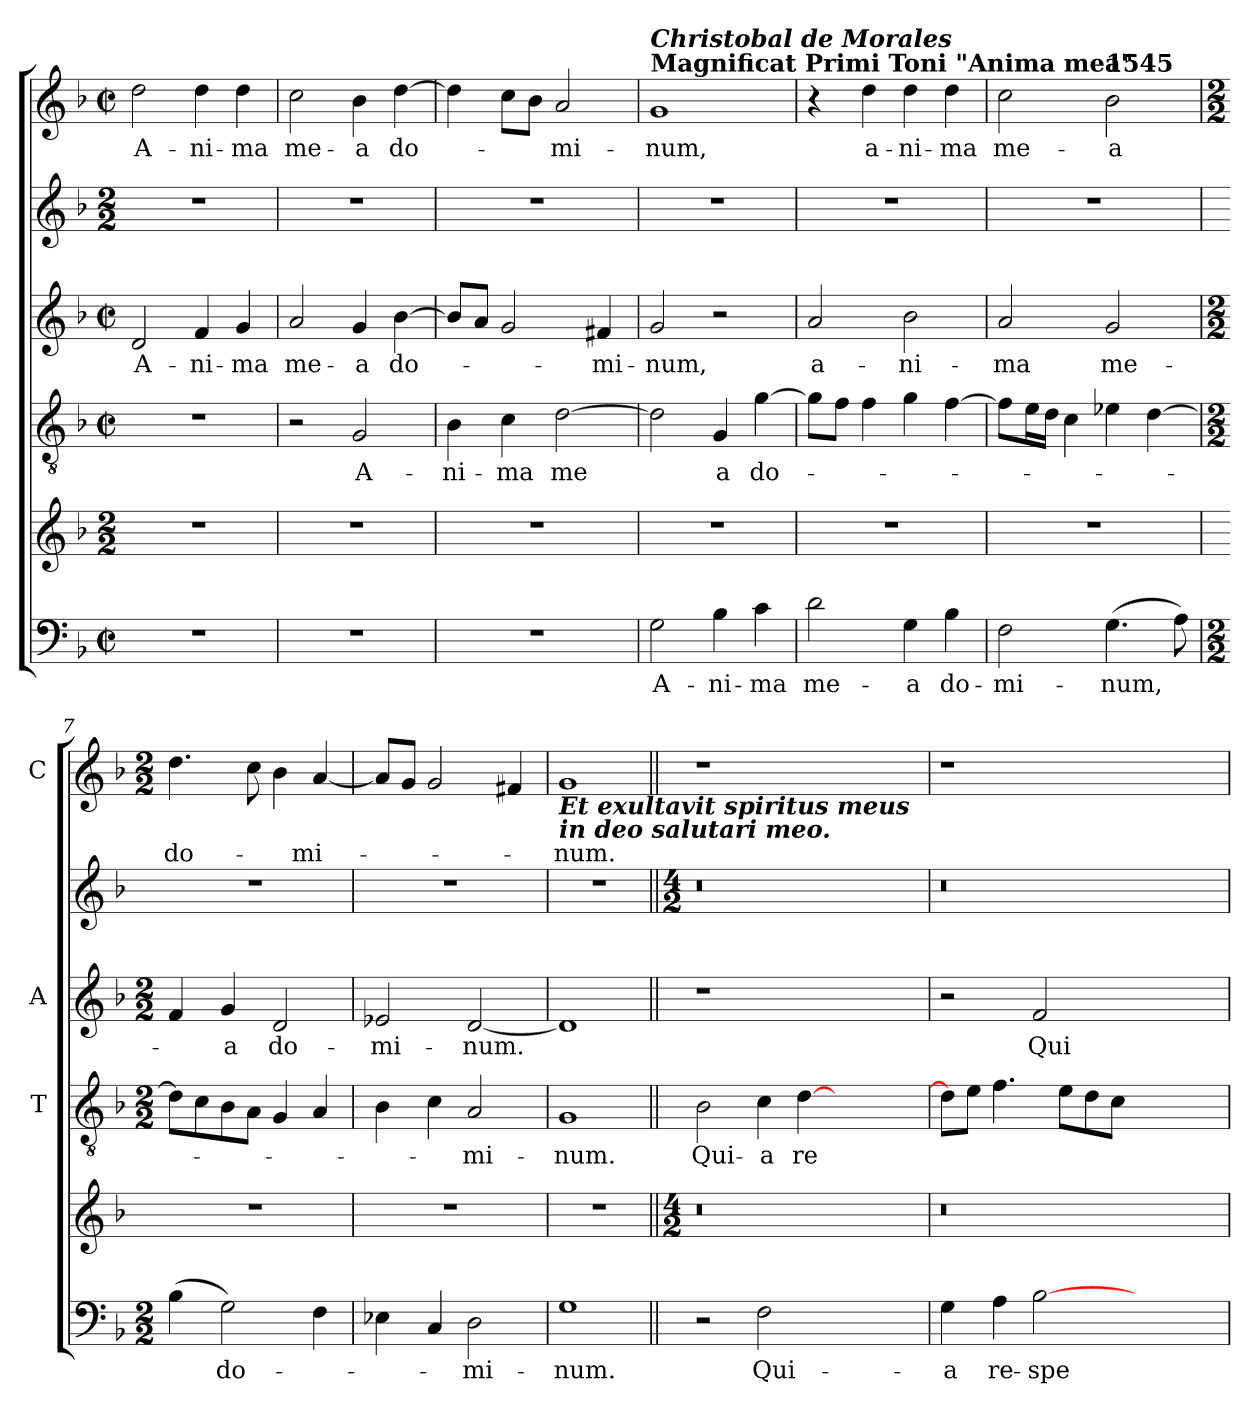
**kern	**text	**kern	**kern	**text	**kern	**text	**kern	**kern	**text
*part6	*part6	*part5	*part4	*part4	*part3	*part3	*part2	*part1	*part1
*staff6	*staff6	*staff5	*staff4	*staff4	*staff3	*staff3	*staff2	*staff1	*staff1
*	*	*	*I'T	*	*I'A	*	*	*I'C	*
*clefF4	*	*clefG2	*clefGv2	*	*clefG2	*	*clefG2	*clefG2	*
*k[b-]	*	*k[b-]	*k[b-]	*	*k[b-]	*	*k[b-]	*k[b-]	*
*F:	*	*F:	*F:	*	*F:	*	*F:	*F:	*
*M2/2	*	*M2/2	*M2/2	*	*M2/2	*	*M2/2	*M2/2	*
*met(c|)	*	*	*met(c|)	*	*met(c|)	*	*	*met(c|)	*
=1	=1	=1	=1	=1	=1	=1	=1	=1	=1
!	!	!	!	!	!	!LO:LY:b	!	!	!LO:LY:b
1r	.	1r	1r	.	2d/	A-	1r	2dd\	A-
!	!	!	!	!	!	!LO:LY:b	!	!	!LO:LY:b
.	.	.	.	.	4f/	-ni-	.	4dd\	-ni-
!	!	!	!	!	!	!LO:LY:b	!	!	!LO:LY:b
.	.	.	.	.	4g/	-ma	.	4dd\	-ma
=2	=2	=2	=2	=2	=2	=2	=2	=2	=2
!	!	!	!	!	!	!LO:LY:b	!	!	!LO:LY:b
1r	.	1r	2r	.	2a/	me-	1r	2cc\	me-
!	!	!	!	!LO:LY:b	!	!LO:LY:b	!	!	!LO:LY:b
.	.	.	2G/	A-	4g/	-a	.	4b-\	-a
!	!	!	!	!	!	!LO:LY:b	!	!	!LO:LY:b
.	.	.	.	.	[4b-\	do-	.	[4dd\	do-
=3	=3	=3	=3	=3	=3	=3	=3	=3	=3
!	!	!	!	!LO:LY:b	!	!	!	!	!
1r	.	1r	4B-\	-ni-	8b-/L]	.	1r	4dd\]	.
.	.	.	.	.	8a/J	.	.	.	.
!	!	!	!	!LO:LY:b	!	!	!	!	!
.	.	.	4c\	-ma	2g/	.	.	8cc\L	.
.	.	.	.	.	.	.	.	8b-\J	.
!	!	!	!	!LO:LY:b	!	!	!	!	!LO:LY:b
.	.	.	[2d\	me	.	.	.	2a/	-mi-
!	!	!	!	!	!	!LO:LY:b	!	!	!
.	.	.	.	.	4f#/	-mi-	.	.	.
=4	=4	=4	=4	=4	=4	=4	=4	=4	=4
!	!	!	!	!	!	!	!	!LO:TX:a:B:t=Magnificat Primi Toni "Anima mea"	!
!	!	!	!	!	!	!	!	!LO:TX:a:Bi:t=Christobal de Morales	!
!	!LO:LY:b	!	!	!LO:LY:b	!	!LO:LY:b	!	!	!LO:LY:b
2G\	A-	1r	2d\]	­	2g/	-num,	1r	1g	-num,
!	!LO:LY:b	!	!	!LO:LY:b	!	!	!	!	!
4B-\	-ni-	.	4G/	a	2r	.	.	.	.
!	!LO:LY:b	!	!	!LO:LY:b	!	!	!	!	!
4c\	-ma	.	[4g\	do-	.	.	.	.	.
=5	=5	=5	=5	=5	=5	=5	=5	=5	=5
!	!LO:LY:b	!	!	!	!	!LO:LY:b	!	!	!
2d\	me-	1r	8g\L]	.	2a/	a-	1r	4r	.
.	.	.	8f\J	.	.	.	.	.	.
!	!	!	!	!	!	!	!	!	!LO:LY:b
.	.	.	4f\	.	.	.	.	4dd\	a-
!	!LO:LY:b	!	!	!	!	!LO:LY:b	!	!	!LO:LY:b
4G\	-a	.	4g\	.	2b-\	-ni-	.	4dd\	-ni-
!	!LO:LY:b	!	!	!	!	!	!	!	!LO:LY:b
4B-\	do-	.	[4f\	.	.	.	.	4dd\	-ma
=6	=6	=6	=6	=6	=6	=6	=6	=6	=6
!	!LO:LY:b	!	!	!	!	!LO:LY:b	!	!	!LO:LY:b
2F\	-mi-	1r	8f\L]	.	2a/	-ma	1r	2cc\	me-
.	.	.	16e\L	.	.	.	.	.	.
.	.	.	16d\JJ	.	.	.	.	.	.
.	.	.	4c\	.	.	.	.	.	.
!	!	!	!	!	!	!	!	!LO:TX:a:B:t=1545	!
!	!LO:LY:b	!	!	!	!	!LO:LY:b	!	!	!LO:LY:b
(>4.G\	-num,	.	4e-X\	.	2g/	me-	.	2b-\	-a
.	.	.	[4d\	.	.	.	.	.	.
8A\)	.	.	.	.	.	.	.	.	.
!!LO:LB:g=z
=7	=7	=7	=7	=7	=7	=7	=7	=7	=7
*M2/2	*	*	*M2/2	*	*M2/2	*	*	*M2/2	*
!	!	!	!	!	!	!LO:LY:b	!	!	!LO:LY:b
(>4B-\	.	1r	8d\L]	.	4f/	-­	1r	4.dd\	do-
.	.	.	8c\	.	.	.	.	.	.
!	!LO:LY:b	!	!	!	!	!LO:LY:b	!	!	!
2G\)	do-	.	8B-\	.	4g/	a	.	.	.
.	.	.	8A\J	.	.	.	.	8cc\	.
!	!	!	!	!	!	!LO:LY:b	!	!	!
.	.	.	4G/	.	2d/	do-	.	4b-\	.
!	!	!	!	!	!	!	!	!	!LO:LY:b
4F\	.	.	4A/	.	.	.	.	[4a/	-mi-
=8	=8	=8	=8	=8	=8	=8	=8	=8	=8
!	!	!	!	!	!	!LO:LY:b	!	!	!
4E-X\	.	1r	4B-\	.	2e-X/	-mi-	1r	8a/L]	.
.	.	.	.	.	.	.	.	8g/J	.
4C/	.	.	4c\	.	.	.	.	2g/	.
!	!LO:LY:b	!	!	!LO:LY:b	!	!LO:LY:b	!	!	!
2D\	-mi-	.	2A/	-mi-	[2d/	-num.	.	.	.
.	.	.	.	.	.	.	.	4f#/	.
=9	=9	=9	=9	=9	=9	=9	=9	=9	=9
!	!	!	!	!	!	!	!	!LO:TX:b:Bi:t=Et exultavit spiritus meus\nin deo salutari meo.	!
!	!LO:LY:b	!	!	!LO:LY:b	!	!	!	!	!LO:LY:b
1G	-num.	1r	1G	-num.	1d]	.	1r	1g	-num.
!!LO:LB:g=z
=10||	=10||	=10||	=10||	=10||	=10||	=10||	=10||	=10||	=10||
*	*	*M4/2	*	*	*	*	*M4/2	*	*
!	!	!	!	!LO:LY:b	!	!	!	!	!
2r	.	0r	2B-\	Qui-	1r	.	0r	1r	.
!	!LO:LY:b	!	!	!LO:LY:b	!	!	!	!	!
2F\	Qui-	.	4c\	-a	.	.	.	.	.
!	!	!	!	!LO:LY:b	!	!	!	!	!
.	.	.	[4d\	re	.	.	.	.	.
1ryy	.	.	1ryy	.	1ryy	.	.	1ryy	.
=11	=11	=11	=11	=11	=11	=11	=11	=11	=11
!	!LO:LY:b	!	!	!LO:LY:b	!	!	!	!	!
4G\	-a	0r	8d\L]	­	2r	.	0r	1r	.
.	.	.	8e\J	.	.	.	.	.	.
!	!LO:LY:b	!	!	!	!	!	!	!	!
4A\	re-	.	4.f\	.	.	.	.	.	.
!	!LO:LY:b	!	!	!	!	!LO:LY:b	!	!	!
[2B-\	-spe-	.	.	.	2f/	Qui-	.	.	.
.	.	.	8e\L	.	.	.	.	.	.
.	.	.	8d\	.	.	.	.	.	.
!	!	!	!	!LO:LY:b	!	!	!	!	!
.	.	.	8c\J	­	.	.	.	.	.
1ryy	.	.	1ryy	.	1ryy	.	.	1ryy	.
=	=	=	=	=	=	=	=	=	=
*-	*-	*-	*-	*-	*-	*-	*-	*-	*-
